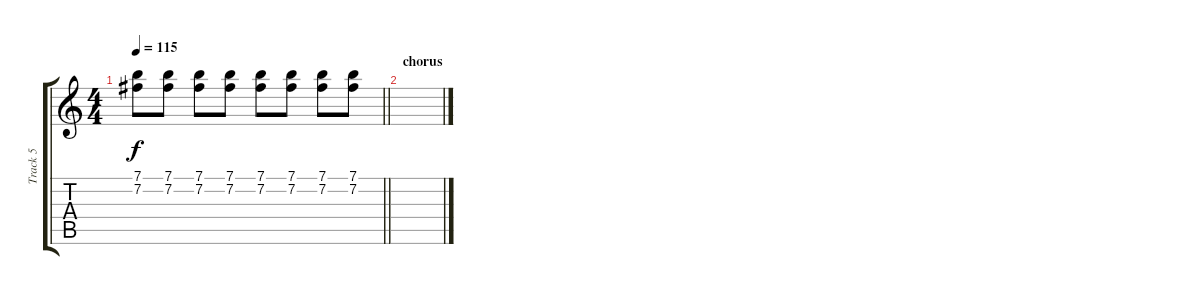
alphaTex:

\track ("Track 5" "Track 5") {instrument distortionguitar}
\staff {score tabs}
\tuning (E4 B3 G3 D3 A2 E2) {hide}
\ts (4 4)
\tempo 115
\clef g2
\barLineRight lightlight
\ks c
(7.1 7.2).8{dy f} (7.1 7.2).8 (7.1 7.2).8 (7.1 7.2).8 (7.1 7.2).8 (7.1 7.2).8 (7.1 7.2).8 (7.1 7.2).8 |
\section ("" "chorus")
